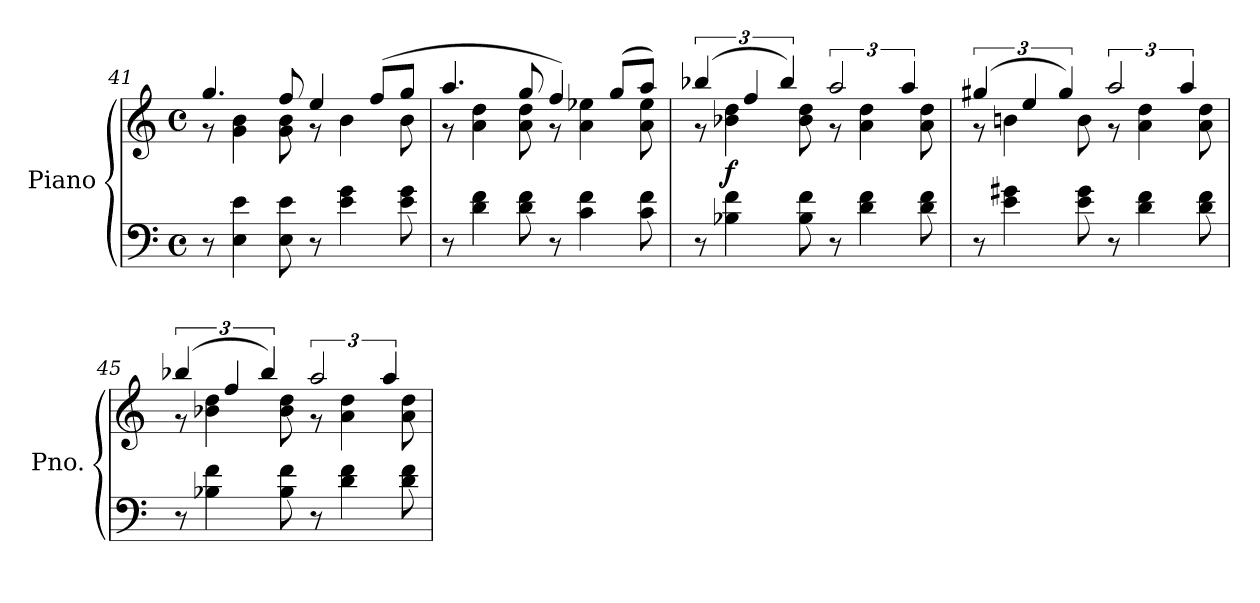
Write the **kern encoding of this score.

**kern	**kern	**dynam
*part1	*part1	*part1
*staff2	*staff1	*staff1/2
*I"Piano	*	*
*I'Pno.	*	*
*clefF4	*clefG2	*
*k[]	*k[]	*
*M4/4	*M4/4	*
*met(c)	*met(c)	*
=41	=41	=41
*	*^	*
8r	4.gg/	8r	.
4E\ 4e\	.	4g\ 4b\	.
8E\ 8e\	8ff/	8g\ 8b\	.
8r	4ee/	8r	.
4e\ 4g\	.	4b\	.
.	(>8ff/L	.	.
8e\ 8g\	8gg/J	8b\	.
=42	=42	=42	=42
8r	4.aa/	8r	.
4d\ 4f\	.	4a\ 4dd\	.
8d\ 8f\	8gg/	8a\ 8dd\	.
8r	4ff/)	8r	.
4c\ 4f\	.	4a\ 4ee-X\	.
.	(>8gg/L	.	.
8c\ 8f\	8aa/J)	8a\ 8ee-\	.
!!LO:LB:g=z	!!
=43	=43	=43	=43
8r	(>6bb-X/	8r	.
!	!	!	!LO:DY:b
4B-X\ 4f\	.	4b-X\ 4dd\	f
.	6ff/	.	.
.	6bb-/)	.	.
8B-\ 8f\	.	8b-\ 8dd\	.
8r	3aa/	8r	.
4d\ 4f\	.	4a\ 4dd\	.
.	6aa/	.	.
8d\ 8f\	.	8a\ 8dd\	.
=44	=44	=44	=44
8r	(>6gg#X/	8r	.
4e\ 4g#X\	.	4bn\	.
.	6ee/	.	.
.	6gg#/)	.	.
8e\ 8g#\	.	8b\	.
8r	3aa/	8r	.
4d\ 4f\	.	4a\ 4dd\	.
.	6aa/	.	.
8d\ 8f\	.	8a\ 8dd\	.
=45	=45	=45	=45
8r	(>6bb-X/	8r	.
4B-X\ 4f\	.	4b-X\ 4dd\	.
.	6ff/	.	.
.	6bb-/)	.	.
8B-\ 8f\	.	8b-\ 8dd\	.
8r	3aa/	8r	.
4d\ 4f\	.	4a\ 4dd\	.
.	6aa/	.	.
8d\ 8f\	.	8a\ 8dd\	.
*	*v	*v	*
=	=	=
*-	*-	*-
